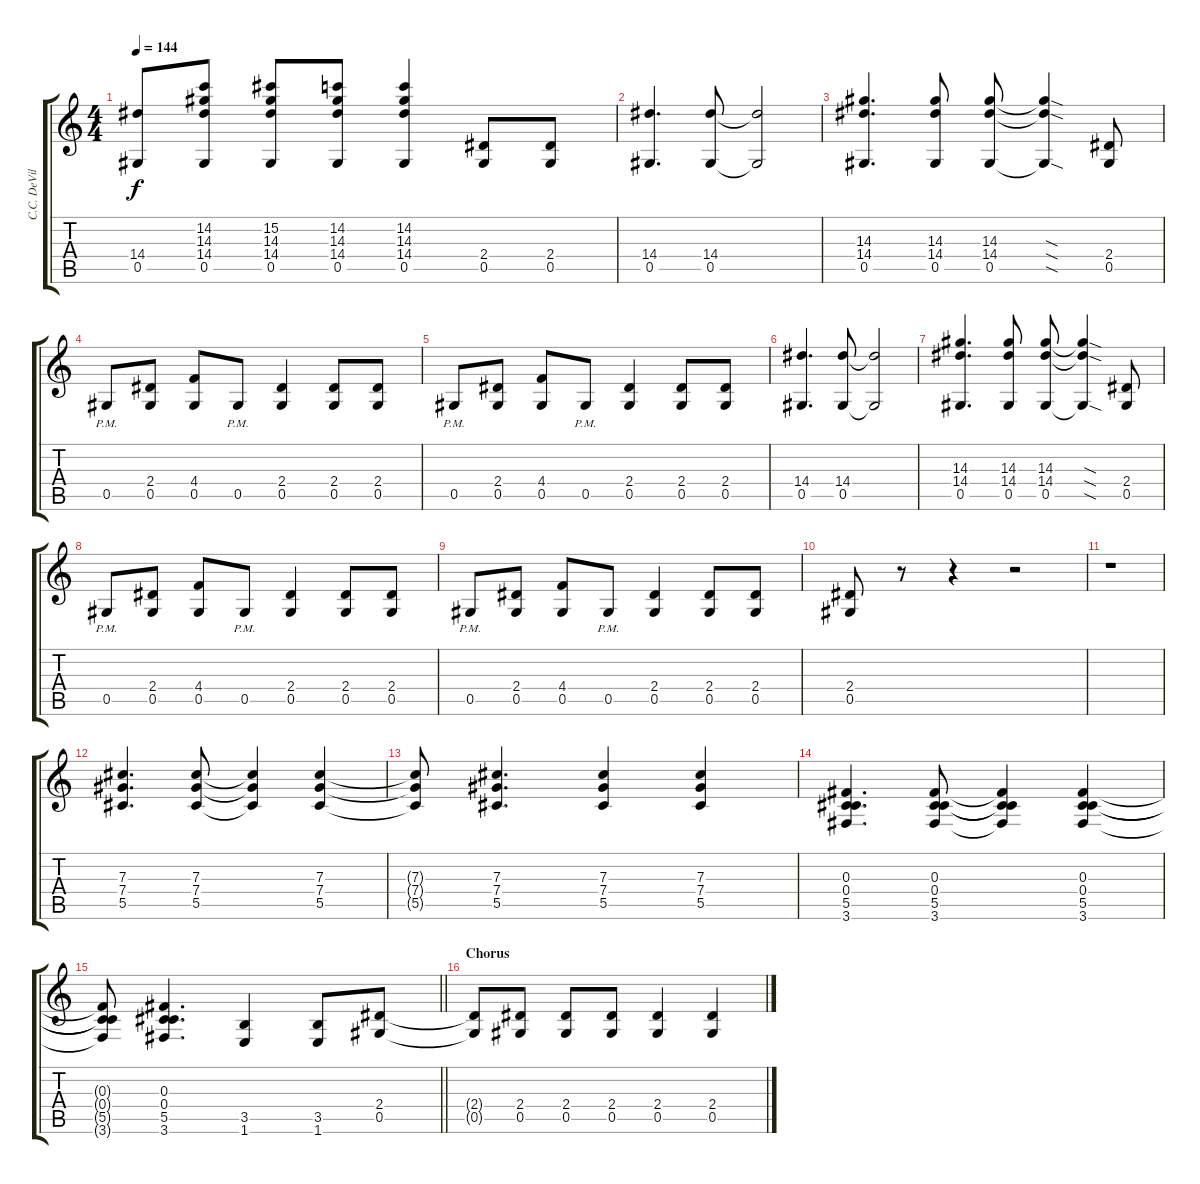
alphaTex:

\track ("C.C. DeVille - Rhytm Guitar II" "C.C. DeVil") {instrument overdrivenguitar}
\staff {score tabs}
\tuning (Eb4 Bb3 Gb3 Db3 Ab2 Eb2) {hide}
\ts (4 4)
\tempo 144
\clef g2
\ks c
(14.4 0.5).8{dy f} (14.2 14.3 14.4 0.5).8 (15.2 14.3 14.4 0.5).8 (14.2 14.3 14.4 0.5).8 (14.2 14.3 14.4 0.5).4 (2.4 0.5).8 (2.4 0.5).8 |
(14.4 0.5).4{d} (14.4 0.5).8 (14.4{t} 0.5{t}).2 |
(14.3 14.4 0.5).4{d} (14.3 14.4 0.5).8 (14.3 14.4 0.5).8 (14.3{sod t} 14.4{sod t} 0.5{sod t}).4 (2.4 0.5).8 |
0.5{pm}.8 (2.4 0.5).8 (4.4 0.5).8 0.5{pm}.8 (2.4 0.5).4 (2.4 0.5).8 (2.4 0.5).8 |
0.5{pm}.8 (2.4 0.5).8 (4.4 0.5).8 0.5{pm}.8 (2.4 0.5).4 (2.4 0.5).8 (2.4 0.5).8 |
(14.4 0.5).4{d} (14.4 0.5).8 (14.4{t} 0.5{t}).2 |
(14.3 14.4 0.5).4{d} (14.3 14.4 0.5).8 (14.3 14.4 0.5).8 (14.3{sod t} 14.4{sod t} 0.5{sod t}).4 (2.4 0.5).8 |
0.5{pm}.8 (2.4 0.5).8 (4.4 0.5).8 0.5{pm}.8 (2.4 0.5).4 (2.4 0.5).8 (2.4 0.5).8 |
0.5{pm}.8 (2.4 0.5).8 (4.4 0.5).8 0.5{pm}.8 (2.4 0.5).4 (2.4 0.5).8 (2.4 0.5).8 |
(2.4 0.5).8 r.8 r.4 r.2 |
r.1 |
(7.3 7.4 5.5).4{d} (7.3 7.4 5.5).8 (7.3{t} 7.4{t} 5.5{t}).4 (7.3 7.4 5.5).4 |
(7.3{t} 7.4{t} 5.5{t}).8 (7.3 7.4 5.5).4{d} (7.3 7.4 5.5).4 (7.3 7.4 5.5).4 |
(0.3 0.4 5.5 3.6).4{d} (0.3 0.4 5.5 3.6).8 (0.3{t} 0.4{t} 5.5{t} 3.6{t}).4 (0.3 0.4 5.5 3.6).4 |
\barLineRight lightlight
(0.3{t} 0.4{t} 5.5{t} 3.6{t}).8 (0.3 0.4 5.5 3.6).4{d} (3.5 1.6).4 (3.5 1.6).8 (2.4 0.5).8 |
\section ("" "Chorus")
(2.4{t} 0.5{t}).8 (2.4 0.5).8 (2.4 0.5).8 (2.4 0.5).8 (2.4 0.5).4 (2.4 0.5).4
